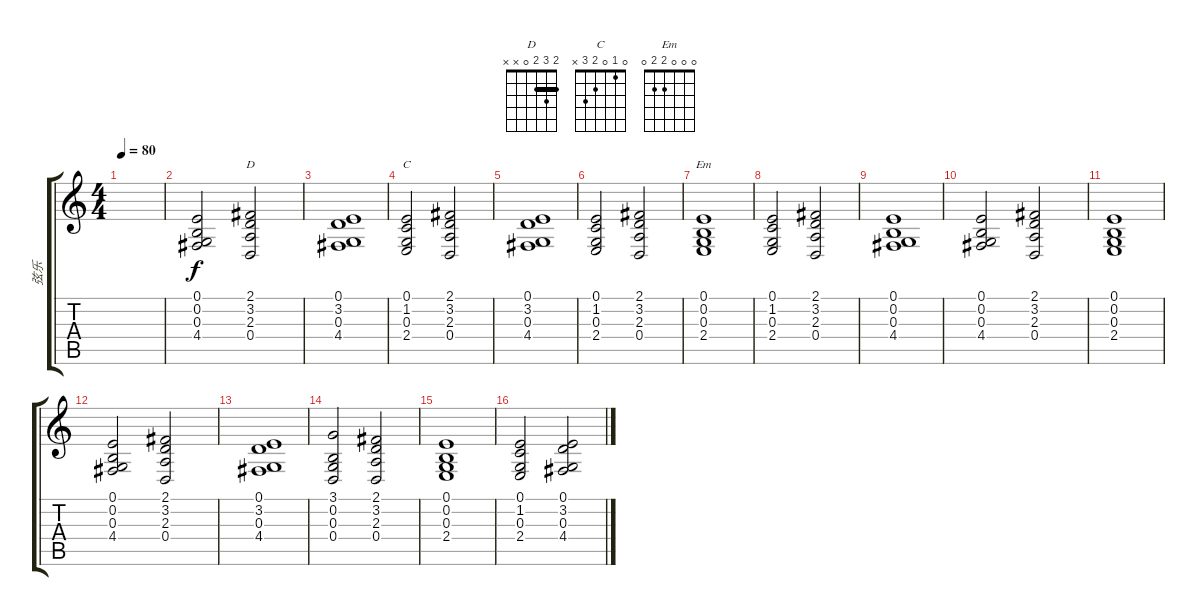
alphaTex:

\track ("弦乐" "弦乐") {instrument stringensemble2}
\staff {score tabs}
\tuning (E4 B3 G3 D3 A2 E2) {hide}
\chord ("D" 2 3 2 0 x x) {barre 2}
\chord ("C" 0 1 0 2 3 x)
\chord ("Em" 0 0 0 2 2 0)
\ts (4 4)
\tempo 80
\clef g2
\ks c
|
(0.1 0.2 0.3 4.4).2 (2.1 3.2 2.3 0.4).2{ch "D"} |
(0.1 3.2 0.3 4.4).1 |
(0.1 1.2 0.3 2.4).2{ch "C"} (2.1 3.2 2.3 0.4).2 |
(0.1 3.2 0.3 4.4).1 |
(0.1 1.2 0.3 2.4).2 (2.1 3.2 2.3 0.4).2 |
(0.1 0.2 0.3 2.4).1{ch "Em"} |
(0.1 1.2 0.3 2.4).2 (2.1 3.2 2.3 0.4).2 |
(0.1 0.2 0.3 4.4).1 |
(0.1 0.2 0.3 4.4).2 (2.1 3.2 2.3 0.4).2 |
(0.1 0.2 0.3 2.4).1 |
(0.1 0.2 0.3 4.4).2 (2.1 3.2 2.3 0.4).2 |
(0.1 3.2 0.3 4.4).1 |
(3.1 0.2 0.3 0.4).2 (2.1 3.2 2.3 0.4).2 |
(0.1 0.2 0.3 2.4).1 |
(0.1 1.2 0.3 2.4).2 (0.1 3.2 0.3 4.4).2
